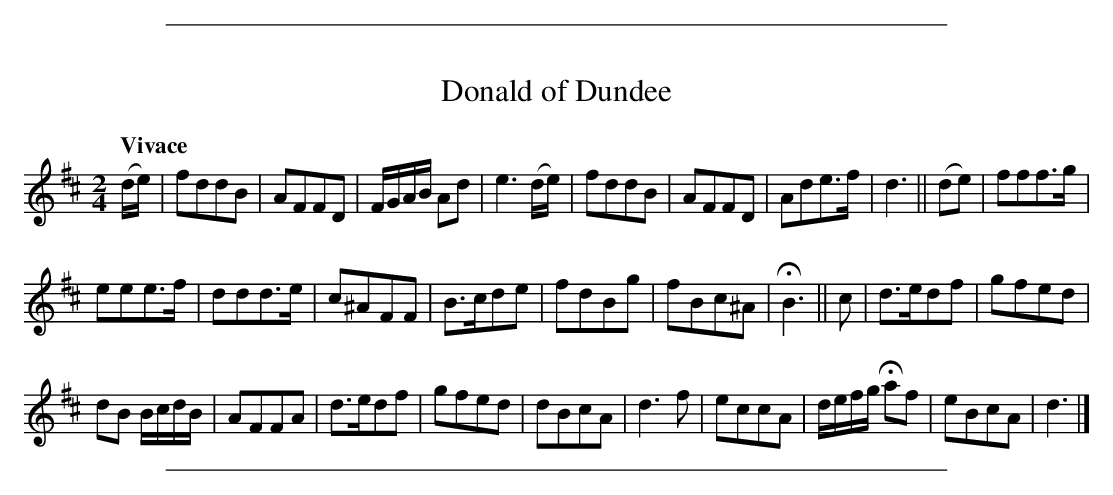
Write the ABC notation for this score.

X:1
T: Donald of Dundee
Q: "Vivace"
M: 2/4
L: 1/8
K: D
(d/e/) |\
fddB | AFFD | F/G/A/B/ Ad | e3 (d/e/) | fddB | AFFD | Ade>f | d3 || (de) | fff>g |
eee>f | ddd>e | c^AFF | B>cde | fdBg | fBc^A | HB3 || c | d>edf | gfed |
dB B/c/d/B/ | AFFA | d>edf | gfed | dBcA | d3f | eccA | d/e/f/g/ Haf | eBcA | d3 |]
